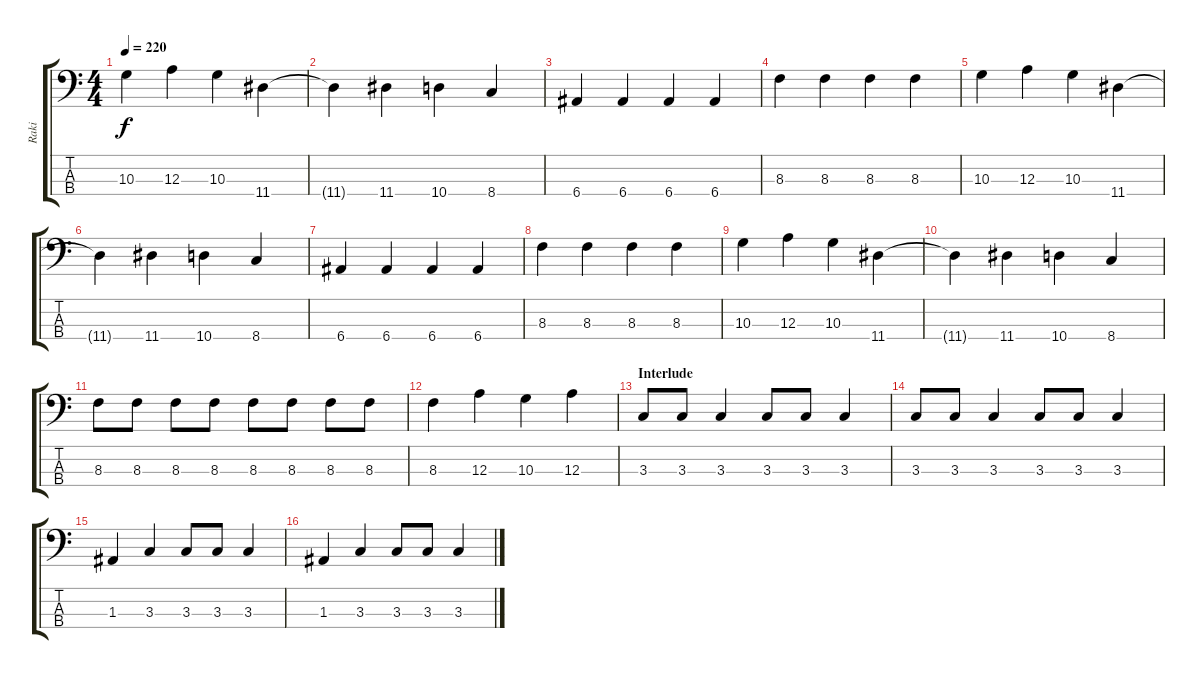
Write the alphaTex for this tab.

\track ("Raki" "Raki") {instrument electricbasspick}
\staff {score tabs}
\tuning (G2 D2 A1 E1) {hide}
\ts (4 4)
\tempo 220
\clef f4
\ks c
10.3.4{dy f} 12.3.4 10.3.4 11.4.4 |
11.4{t}.4 11.4.4 10.4.4 8.4.4 |
6.4.4 6.4.4 6.4.4 6.4.4 |
8.3.4 8.3.4 8.3.4 8.3.4 |
10.3.4 12.3.4 10.3.4 11.4.4 |
11.4{t}.4 11.4.4 10.4.4 8.4.4 |
6.4.4 6.4.4 6.4.4 6.4.4 |
8.3.4 8.3.4 8.3.4 8.3.4 |
10.3.4 12.3.4 10.3.4 11.4.4 |
11.4{t}.4 11.4.4 10.4.4 8.4.4 |
8.3.8 8.3.8 8.3.8 8.3.8 8.3.8 8.3.8 8.3.8 8.3.8 |
8.3.4 12.3.4 10.3.4 12.3.4 |
\section ("" "Interlude")
3.3.8 3.3.8 3.3.4 3.3.8 3.3.8 3.3.4 |
3.3.8 3.3.8 3.3.4 3.3.8 3.3.8 3.3.4 |
1.3.4 3.3.4 3.3.8 3.3.8 3.3.4 |
1.3.4 3.3.4 3.3.8 3.3.8 3.3.4
